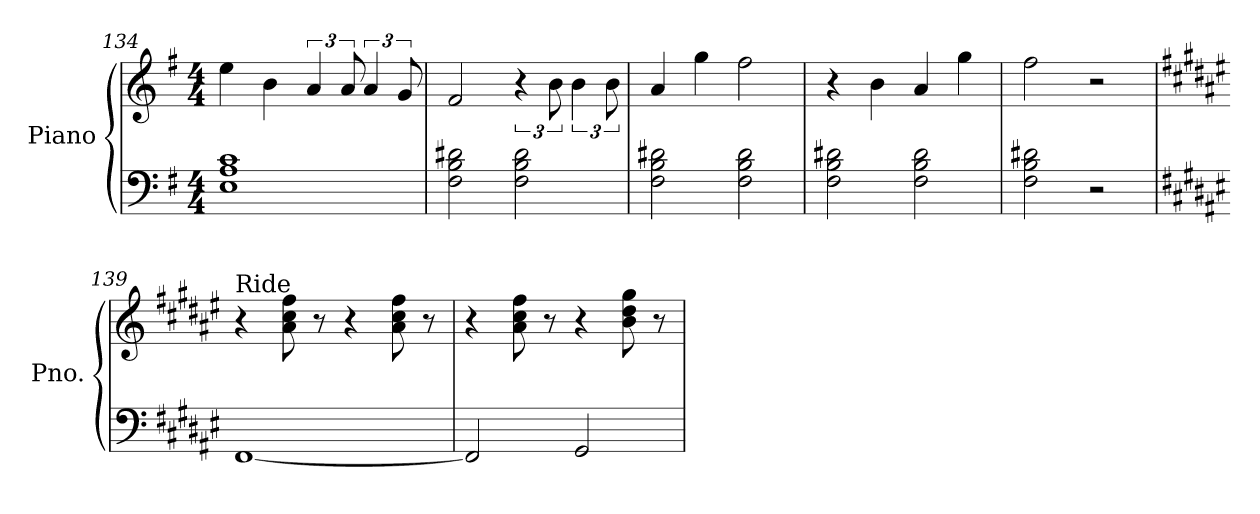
**kern	**kern	**dynam
*part1	*part1	*part1
*staff2	*staff1	*staff1/2
*I"Piano	*	*
*I'Pno.	*	*
*clefF4	*clefG2	*
*k[f#]	*k[f#]	*
*M4/4	*M4/4	*
=134	=134	=134
1E 1A 1c	4ee\	.
.	4b\	.
.	6a/	.
.	12a/	.
.	6a/	.
.	12g/	.
=135	=135	=135
2F#\ 2B\ 2d#X\	2f#/	.
2F#\ 2B\ 2d#\	6r	.
.	12b\	.
.	6b\	.
.	12b\	.
!!LO:PB:g=z
=136	=136	=136
2F#\ 2B\ 2d#X\	4a/	.
.	4gg\	.
2F#\ 2B\ 2d#\	2ff#\	.
=137	=137	=137
2F#\ 2B\ 2d#X\	4r	.
.	4b\	.
2F#\ 2B\ 2d#\	4a/	.
.	4gg\	.
=138	=138	=138
2F#\ 2B\ 2d#X\	2ff#\	.
2r	2r	.
=139	=139	=139
*k[f#c#g#d#a#e#]	*k[f#c#g#d#a#e#]	*
*	*MM150	*
!	!LO:TX:a:t=Ride	!
!	!	!LO:DY:b=2
!	!	!LO:DY:n=1:b
[1FF#	4r	p mf
.	8a#\ 8cc#\ 8ff#\	.
.	8r	.
.	4r	.
.	8a#\ 8cc#\ 8ff#\	.
.	8r	.
=140	=140	=140
2FF#/]	4r	.
.	8a#\ 8cc#\ 8ff#\	.
.	8r	.
2GG#/	4r	.
.	8b\ 8dd#\ 8gg#\	.
.	8r	.
=	=	=
*-	*-	*-
